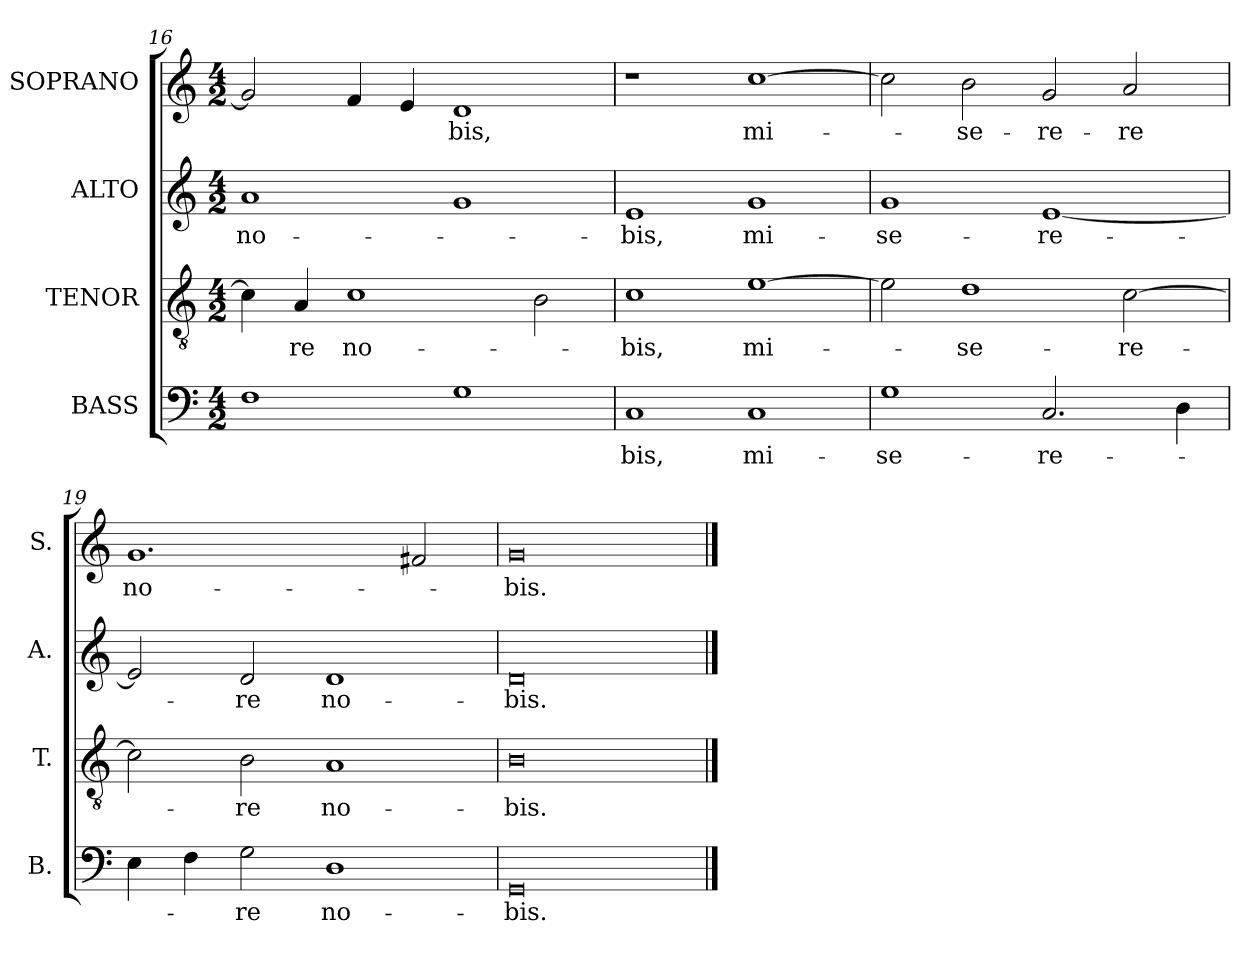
**kern	**text	**kern	**text	**kern	**text	**kern	**text
*part4	*part4	*part3	*part3	*part2	*part2	*part1	*part1
*staff4	*staff4	*staff3	*staff3	*staff2	*staff2	*staff1	*staff1
*I"BASS	*	*I"TENOR	*	*I"ALTO	*	*I"SOPRANO	*
*I'B.	*	*I'T.	*	*I'A.	*	*I'S.	*
*clefF4	*	*clefGv2	*	*clefG2	*	*clefG2	*
*	*	*ITrd7c12	*	*	*	*	*
*k[]	*	*k[]	*	*k[]	*	*k[]	*
*C:	*	*C:	*	*C:	*	*C:	*
*M4/2	*	*M4/2	*	*M4/2	*	*M4/2	*
=16	=16	=16	=16	=16	=16	=16	=16
!	!	!	!	!	!LO:LY:b:color=#000000	!	!
1Fi	.	4Ci\]	.	1ai	no-	2gi/]	.
!	!	!	!LO:LY:b:color=#000000	!	!	!	!
.	.	4AAi/	-re	.	.	.	.
!	!	!	!LO:LY:b:color=#000000	!	!	!	!
.	.	1Ci	no-	.	.	4fi/	.
.	.	.	.	.	.	4ei/	.
!	!	!	!	!	!	!	!LO:LY:b:color=#000000
1Gi	.	.	.	1gi	.	1di	-bis,
.	.	2BBi\	.	.	.	.	.
=17	=17	=17	=17	=17	=17	=17	=17
!	!LO:LY:b:color=#000000	!	!	!	!	!	!
!	!	!	!LO:LY:b:color=#000000	!	!	!	!
!	!	!	!	!	!LO:LY:b:color=#000000	!	!
1Ci	-bis,	1Ci	-bis,	1ei	-bis,	1r	.
!	!LO:LY:b:color=#000000	!	!	!	!	!	!
!	!	!	!LO:LY:b:color=#000000	!	!	!	!
!	!	!	!	!	!LO:LY:b:color=#000000	!	!
!	!	!	!	!	!	!	!LO:LY:b:color=#000000
1Ci	mi-	[1Ei	mi-	1gi	mi-	[1cci	mi-
=18	=18	=18	=18	=18	=18	=18	=18
!	!LO:LY:b:color=#000000	!	!	!	!	!	!
!	!	!	!	!	!LO:LY:b:color=#000000	!	!
1Gi	-se-	2Ei\]	.	1gi	-se-	2cci\]	.
!	!	!	!LO:LY:b:color=#000000	!	!	!	!
!	!	!	!	!	!	!	!LO:LY:b:color=#000000
.	.	1Di	-se-	.	.	2bi\	-se-
!	!LO:LY:b:color=#000000	!	!	!	!	!	!
!	!	!	!	!	!LO:LY:b:color=#000000	!	!
!	!	!	!	!	!	!	!LO:LY:b:color=#000000
2.Ci/	-re-	.	.	[1ei	-re-	2gi/	-re-
!	!	!	!LO:LY:b:color=#000000	!	!	!	!
!	!	!	!	!	!	!	!LO:LY:b:color=#000000
.	.	[2Ci\	-re-	.	.	2ai/	-re
4Di\	.	.	.	.	.	.	.
=19	=19	=19	=19	=19	=19	=19	=19
!	!	!	!	!	!	!	!LO:LY:b:color=#000000
4Ei\	.	2Ci\]	.	2ei/]	.	1.gi	no-
4Fi\	.	.	.	.	.	.	.
!	!LO:LY:b:color=#000000	!	!	!	!	!	!
!	!	!	!LO:LY:b:color=#000000	!	!	!	!
!	!	!	!	!	!LO:LY:b:color=#000000	!	!
2Gi\	-re	2BBi\	-re	2di/	-re	.	.
!	!LO:LY:b:color=#000000	!	!	!	!	!	!
!	!	!	!LO:LY:b:color=#000000	!	!	!	!
!	!	!	!	!	!LO:LY:b:color=#000000	!	!
1Di	no-	1AAi	no-	1di	no-	.	.
.	.	.	.	.	.	2f#Xi/	.
=20	=20	=20	=20	=20	=20	=20	=20
!	!LO:LY:b:color=#000000	!	!	!	!	!	!
!	!	!	!LO:LY:b:color=#000000	!	!	!	!
!	!	!	!	!	!LO:LY:b:color=#000000	!	!
!	!	!	!	!	!	!	!LO:LY:b:color=#000000
0GGi	-bis.	0BBi	-bis.	0di	-bis.	0gi	-bis.
==	==	==	==	==	==	==	==
*-	*-	*-	*-	*-	*-	*-	*-
